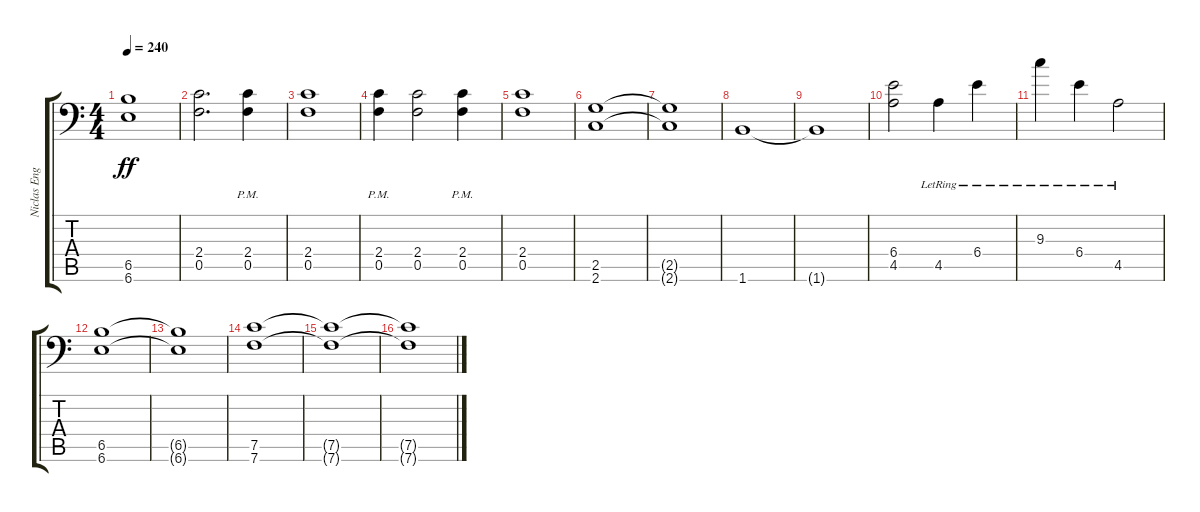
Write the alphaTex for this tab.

\track ("Niclas Engelin " "Niclas Eng") {instrument distortionguitar}
\staff {score tabs}
\tuning (C4 G3 Eb3 Bb2 F2 Bb1) {hide}
\ts (4 4)
\tempo 240
\clef f4
\ks c
(6.5 6.6).1{dy ff} |
(2.4 0.5).2{d} (2.4{pm} 0.5{pm}).4 |
(2.4 0.5).1 |
(2.4{pm} 0.5{pm}).4 (2.4 0.5).2 (2.4{pm} 0.5{pm}).4 |
(2.4 0.5).1 |
(2.5 2.6).1 |
(2.5{t} 2.6{t}).1 |
1.6.1 |
1.6{t}.1 |
(6.4 4.5).2 4.5{lr}.4 6.4{lr}.4 |
9.3{lr}.4 6.4{lr}.4 4.5{lr}.2 |
(6.5 6.6).1 |
(6.5{t} 6.6{t}).1 |
(7.5 7.6).1 |
(7.5{t} 7.6{t}).1 |
(7.5{t} 7.6{t}).1
